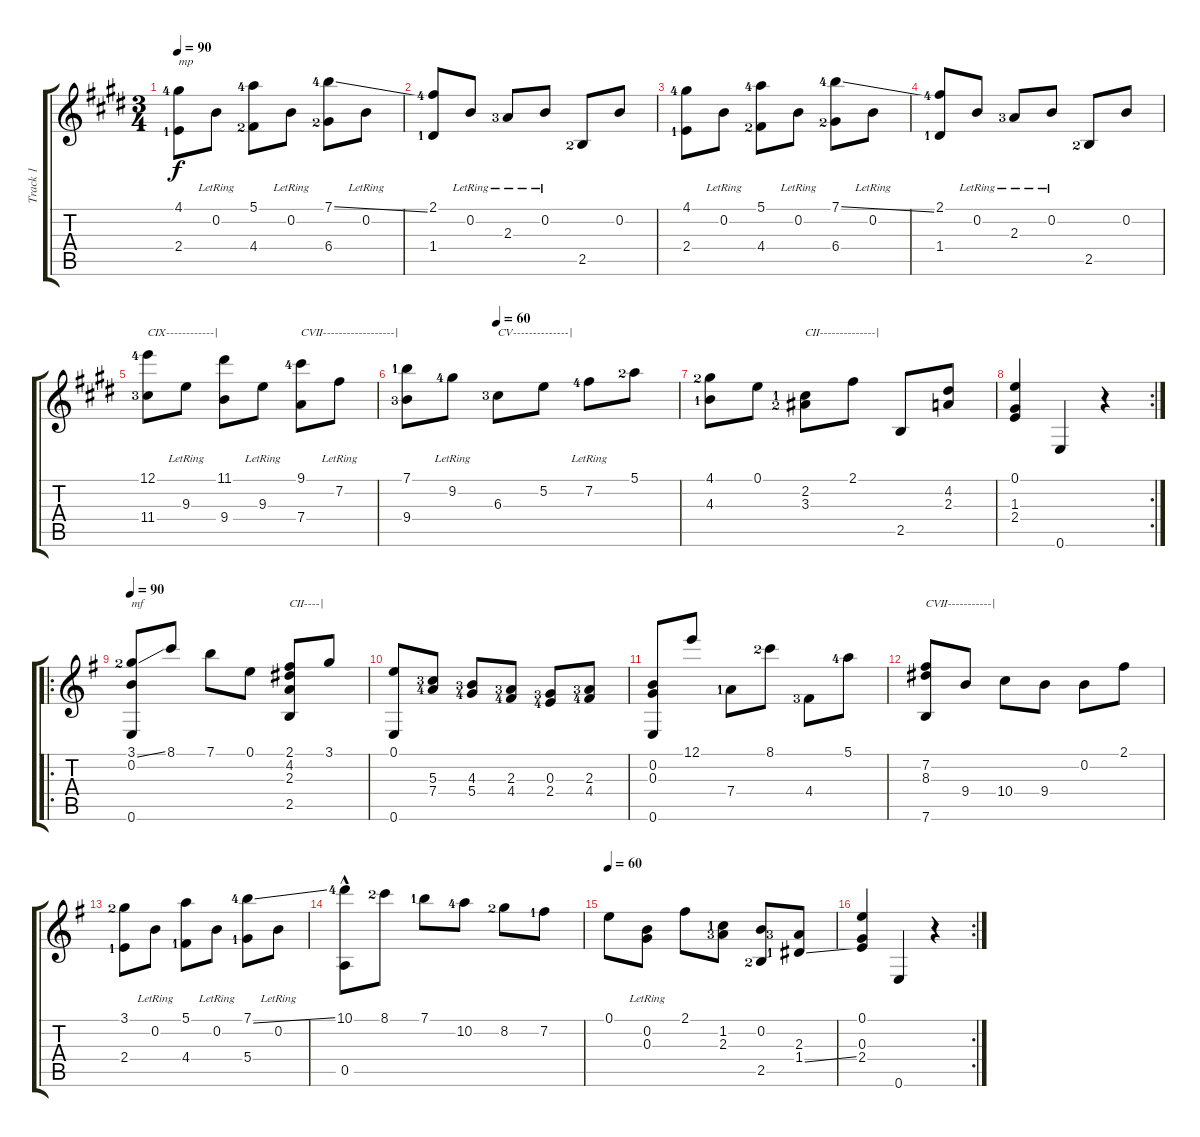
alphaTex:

\track ("Track 1" "Track 1") {instrument acousticguitarnylon}
\staff {score tabs}
\tuning (E4 B3 G3 D3 A2 E2) {hide}
\ts (3 4)
\tempo 90
\clef g2
\ks e
(4.1{lf 5} 2.4{lf 2}).8{txt "mp" dy f volume 11 instrument acousticguitarnylon} 0.2{lr}.8 (5.1{lf 5} 4.4{lf 3}).8 0.2{lr}.8 (7.1{ss lf 5} 6.4{lf 3}).8 0.2{lr}.8 |
(2.1{lf 5} 1.4{lf 2}).8 0.2{lr}.8 2.3{lr lf 4}.8 0.2{lr}.8 2.5{lf 3}.8 0.2.8 |
(4.1{lf 5} 2.4{lf 2}).8 0.2{lr}.8 (5.1{lf 5} 4.4{lf 3}).8 0.2{lr}.8 (7.1{ss lf 5} 6.4{lf 3}).8 0.2{lr}.8 |
(2.1{lf 5} 1.4{lf 2}).8 0.2{lr}.8 2.3{lr lf 4}.8 0.2{lr}.8 2.5{lf 3}.8 0.2.8 |
(12.1{lf 5} 11.4{lf 4}).8{txt "CIX------------|"} 9.3{lr}.8 (11.1 9.4).8 9.3{lr}.8 (9.1{lf 5} 7.4).8{txt "CVII------------------|"} 7.2{lr}.8 |
\tempo (60 0.3333333333333333)
(7.1{lf 2} 9.4{lf 4}).8 9.2{lr lf 5}.8 6.3{lf 4}.8{txt "CV--------------|"} 5.2.8 7.2{lr lf 5}.8 5.1{lf 3}.8 |
(4.1{lf 3} 4.3{lf 2}).8 0.1.8 (2.2{lf 2} 3.3{lf 3}).8{txt "CII--------------|"} 2.1.8 2.5.8 (4.2 2.3).8 |
\rc 2
(0.1 1.3 2.4).4 0.6.4 r.4 |
\ro
\tempo 90
\ks g
(3.1{ss lf 3} 0.2 0.6).8{txt "mf" volume 13} 8.1.8 7.1.8 0.1.8 (2.1 4.2 2.3 2.5).8{txt "CII----|"} 3.1.8 |
(0.1 0.6).8 (5.3{lf 4} 7.4{lf 5}).8 (4.3{lf 4} 5.4{lf 5}).8 (2.3{lf 4} 4.4{lf 5}).8 (0.3{lf 4} 2.4{lf 5}).8 (2.3{lf 4} 4.4{lf 5}).8 |
(0.2 0.3 0.6).8 12.1.8 7.4{lf 2}.8 8.1{lf 3}.8 4.4{lf 4}.8 5.1{lf 5}.8 |
(7.2 8.3 7.6).8{txt "CVII-----------|"} 9.4.8 10.4.8 9.4.8 0.2.8 2.1.8 |
(3.1{lf 3} 2.4{lf 2}).8 0.2{lr}.8 (5.1 4.4{lf 2}).8 0.2{lr}.8 (7.1{ss lf 5} 5.4{lf 2}).8 0.2{lr}.8 |
(10.1{lf 5} 0.5{hac}).8 8.1{lf 3}.8 7.1{lf 2}.8 10.2{lf 5}.8 8.2{lf 3}.8 7.2{lf 2}.8 |
\tempo 60
0.1.8 (0.2{lr} 0.3{lr}).8 2.1.8 (1.2{lf 2} 2.3{lf 4}).8 (0.2 2.5{lf 3}).8 (2.3{lf 4} 1.4{ss lf 2}).8 |
\rc 2
(0.1 0.3 2.4).4 0.6.4 r.4
